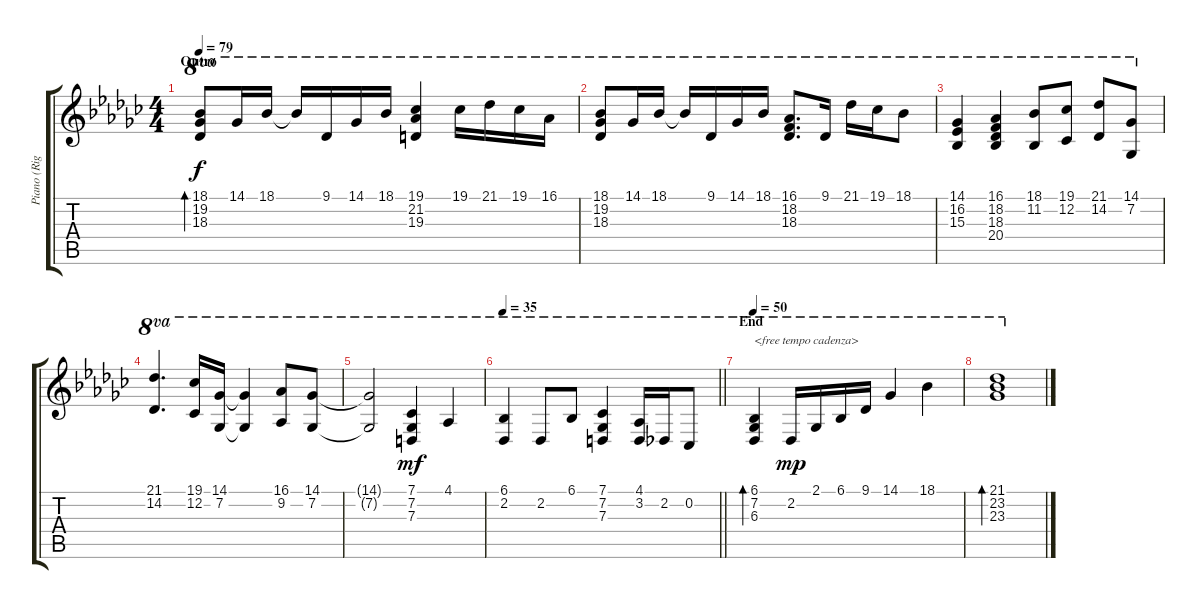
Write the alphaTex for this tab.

\track ("Piano (Right Hand)" "Piano (Rig") {instrument acousticgrandpiano}
\staff {score tabs}
\tuning (E4 B3 G3 D3 A2 E2) {hide}
\ts (4 4)
\section ("" "Outro")
\tempo 79
\clef g2
\ks gb
(18.1 19.2 18.3).8{bd 480 ot 8va dy f} 14.1.16{ot 8va} 18.1.16{ot 8va} 18.1{t}.16{ot 8va} 9.1.16{ot 8va} 14.1.16{ot 8va} 18.1.16{ot 8va} (19.1 21.2 19.3).4{ot 8va} 19.1.16{ot 8va} 21.1.16{ot 8va} 19.1.16{ot 8va} 16.1.16{ot 8va} |
(18.1 19.2 18.3).8{ot 8va} 14.1.16{ot 8va} 18.1.16{ot 8va} 18.1{t}.16{ot 8va} 9.1.16{ot 8va} 14.1.16{ot 8va} 18.1.16{ot 8va} (16.1 18.2 18.3).8{d ot 8va} 9.1.16{ot 8va} 21.1.16{ot 8va} 19.1.16{ot 8va} 18.1.8{ot 8va} |
(14.1 16.2 15.3).4{ot 8va} (16.1 18.2 18.3 20.4).4{ot 8va} (18.1 11.2).8{ot 8va} (19.1 12.2).8{ot 8va} (21.1 14.2).8{ot 8va} (14.1 7.2).8{ot 8va} |
(21.1 14.2).4{d ot 8va} (19.1 12.2).16{ot 8va} (14.1 7.2).16{ot 8va} (14.1{t} 7.2{t}).4{ot 8va} (16.1 9.2).8{ot 8va} (14.1 7.2).8{ot 8va} |
(14.1{t} 7.2{t}).2{ot 8va} (7.1 7.2 7.3).4{ot 8va dy mf} 4.1.4{ot 8va} |
\tempo 35
\barLineRight lightlight
(6.1 2.2).4{ot 8va} 2.2.8{ot 8va} 6.1.8{ot 8va} (7.1 7.2 7.3).4{ot 8va} (4.1 3.2).16{ot 8va} 2.2.16{ot 8va} 0.2.8{ot 8va} |
\section ("" "End")
\tempo 50
(6.1 7.2 6.3).4{bd 240 ot 8va txt "<free tempo cadenza>"} 2.2.16{ot 8va dy mp} 2.1.16{ot 8va} 6.1.16{ot 8va} 9.1.16{ot 8va} 14.1.4{ot 8va} 18.1.4{ot 8va} |
(21.1 23.2 23.3).1{bd 240 ot 8va}
